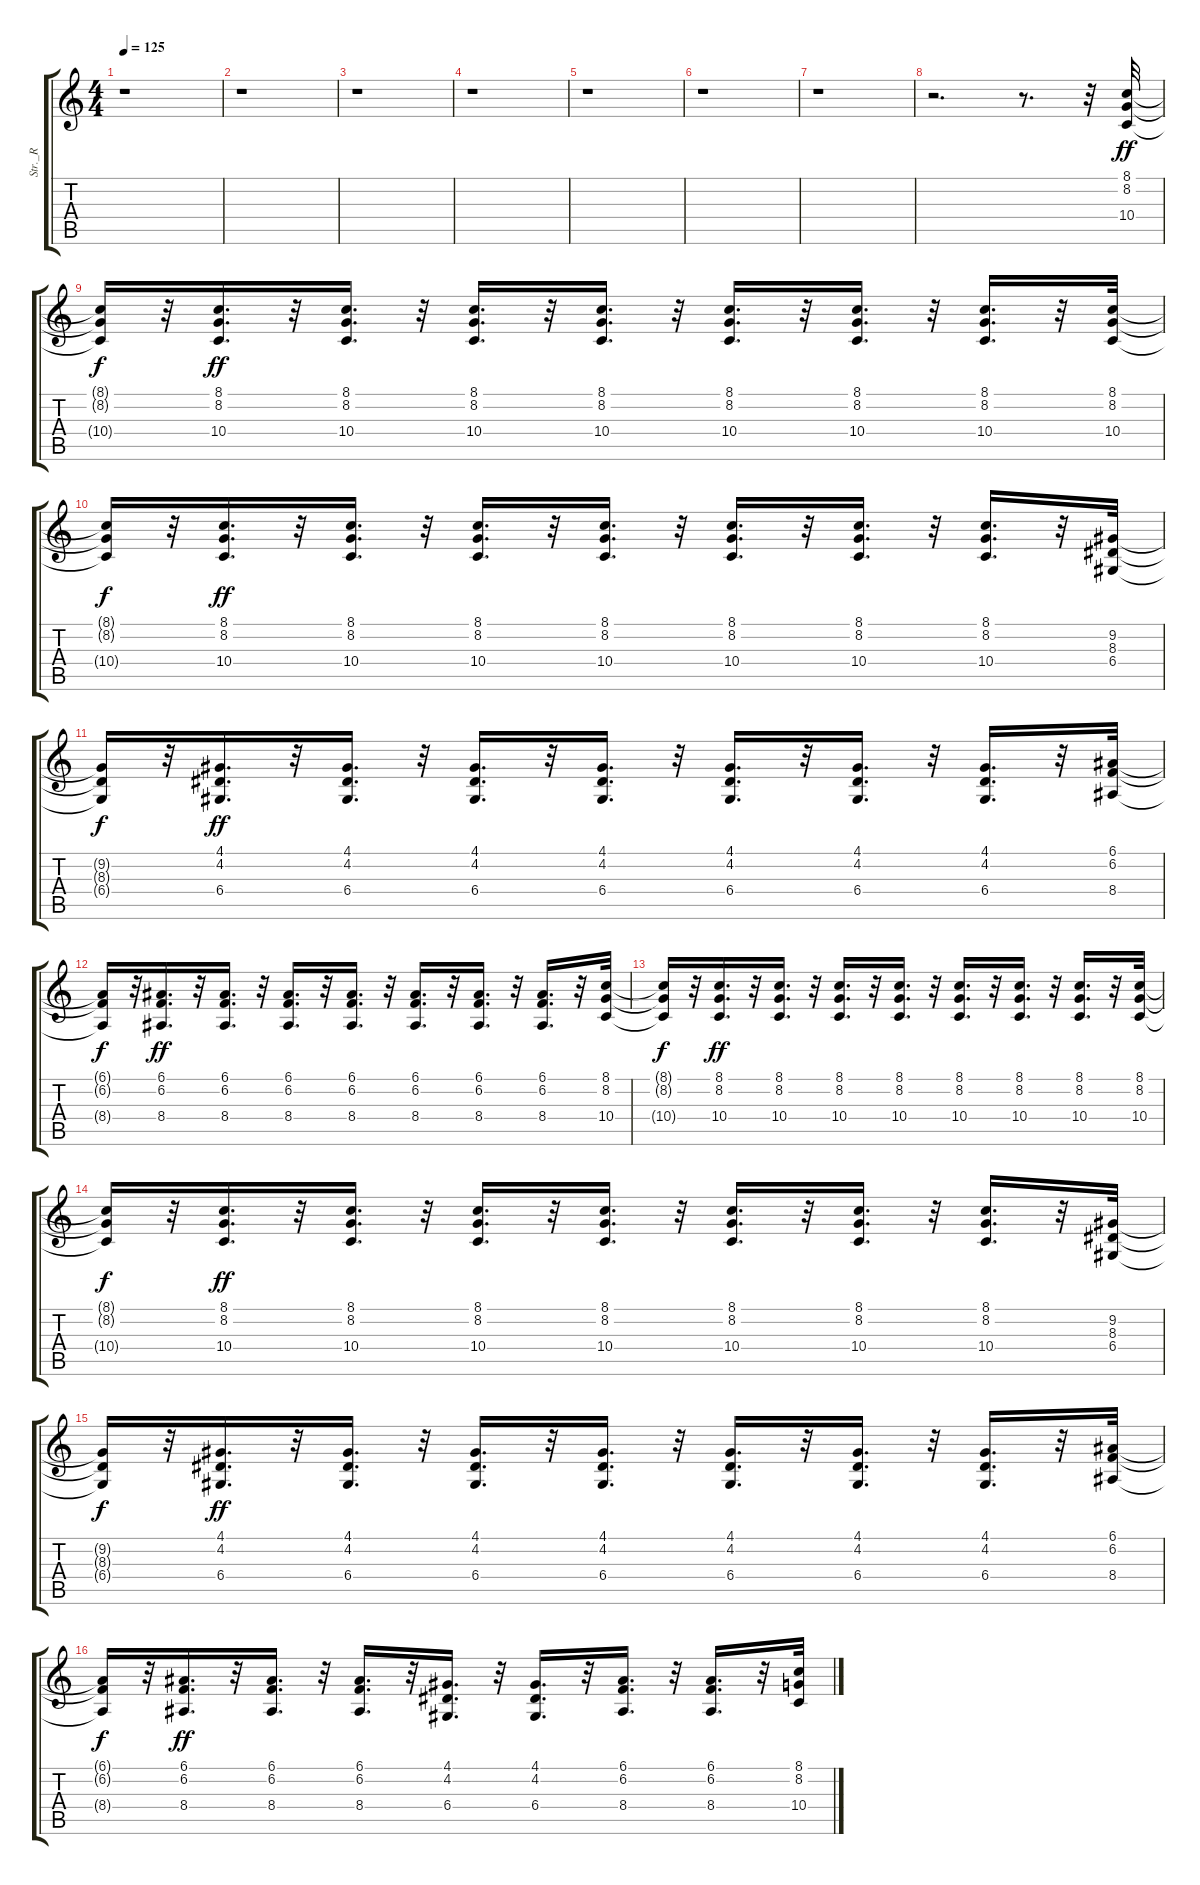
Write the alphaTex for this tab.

\track ("Str._R" "Str._R") {instrument stringensemble1}
\staff {score tabs}
\tuning (E4 B3 G3 D3 A2 E2) {hide}
\ts (4 4)
\tempo 125
\clef g2
\ks c
r.1{dy f} |
r.1 |
r.1 |
r.1 |
r.1 |
r.1 |
r.1 |
r.2{d} r.8{d} r.32 (8.1 8.2 10.4).32{dy ff} |
(8.1{t} 8.2{t} 10.4{t}).16{dy f} r.32 (8.1 8.2 10.4).16{d dy ff} r.32 (8.1 8.2 10.4).16{d} r.32 (8.1 8.2 10.4).16{d} r.32 (8.1 8.2 10.4).16{d} r.32 (8.1 8.2 10.4).16{d} r.32 (8.1 8.2 10.4).16{d} r.32 (8.1 8.2 10.4).16{d} r.32 (8.1 8.2 10.4).32 |
(8.1{t} 8.2{t} 10.4{t}).16{dy f} r.32 (8.1 8.2 10.4).16{d dy ff} r.32 (8.1 8.2 10.4).16{d} r.32 (8.1 8.2 10.4).16{d} r.32 (8.1 8.2 10.4).16{d} r.32 (8.1 8.2 10.4).16{d} r.32 (8.1 8.2 10.4).16{d} r.32 (8.1 8.2 10.4).16{d} r.32 (9.2 8.3 6.4).32 |
(9.2{t} 8.3{t} 6.4{t}).16{dy f} r.32 (4.1 4.2 6.4).16{d dy ff} r.32 (4.1 4.2 6.4).16{d} r.32 (4.1 4.2 6.4).16{d} r.32 (4.1 4.2 6.4).16{d} r.32 (4.1 4.2 6.4).16{d} r.32 (4.1 4.2 6.4).16{d} r.32 (4.1 4.2 6.4).16{d} r.32 (6.1 6.2 8.4).32 |
(6.1{t} 6.2{t} 8.4{t}).16{dy f} r.32 (6.1 6.2 8.4).16{d dy ff} r.32 (6.1 6.2 8.4).16{d} r.32 (6.1 6.2 8.4).16{d} r.32 (6.1 6.2 8.4).16{d} r.32 (6.1 6.2 8.4).16{d} r.32 (6.1 6.2 8.4).16{d} r.32 (6.1 6.2 8.4).16{d} r.32 (8.1 8.2 10.4).32 |
(8.1{t} 8.2{t} 10.4{t}).16{dy f} r.32 (8.1 8.2 10.4).16{d dy ff} r.32 (8.1 8.2 10.4).16{d} r.32 (8.1 8.2 10.4).16{d} r.32 (8.1 8.2 10.4).16{d} r.32 (8.1 8.2 10.4).16{d} r.32 (8.1 8.2 10.4).16{d} r.32 (8.1 8.2 10.4).16{d} r.32 (8.1 8.2 10.4).32 |
(8.1{t} 8.2{t} 10.4{t}).16{dy f} r.32 (8.1 8.2 10.4).16{d dy ff} r.32 (8.1 8.2 10.4).16{d} r.32 (8.1 8.2 10.4).16{d} r.32 (8.1 8.2 10.4).16{d} r.32 (8.1 8.2 10.4).16{d} r.32 (8.1 8.2 10.4).16{d} r.32 (8.1 8.2 10.4).16{d} r.32 (9.2 8.3 6.4).32 |
(9.2{t} 8.3{t} 6.4{t}).16{dy f} r.32 (4.1 4.2 6.4).16{d dy ff} r.32 (4.1 4.2 6.4).16{d} r.32 (4.1 4.2 6.4).16{d} r.32 (4.1 4.2 6.4).16{d} r.32 (4.1 4.2 6.4).16{d} r.32 (4.1 4.2 6.4).16{d} r.32 (4.1 4.2 6.4).16{d} r.32 (6.1 6.2 8.4).32 |
(6.1{t} 6.2{t} 8.4{t}).16{dy f} r.32 (6.1 6.2 8.4).16{d dy ff} r.32 (6.1 6.2 8.4).16{d} r.32 (6.1 6.2 8.4).16{d} r.32 (4.1 4.2 6.4).16{d} r.32 (4.1 4.2 6.4).16{d} r.32 (6.1 6.2 8.4).16{d} r.32 (6.1 6.2 8.4).16{d} r.32 (8.1 8.2 10.4).32
